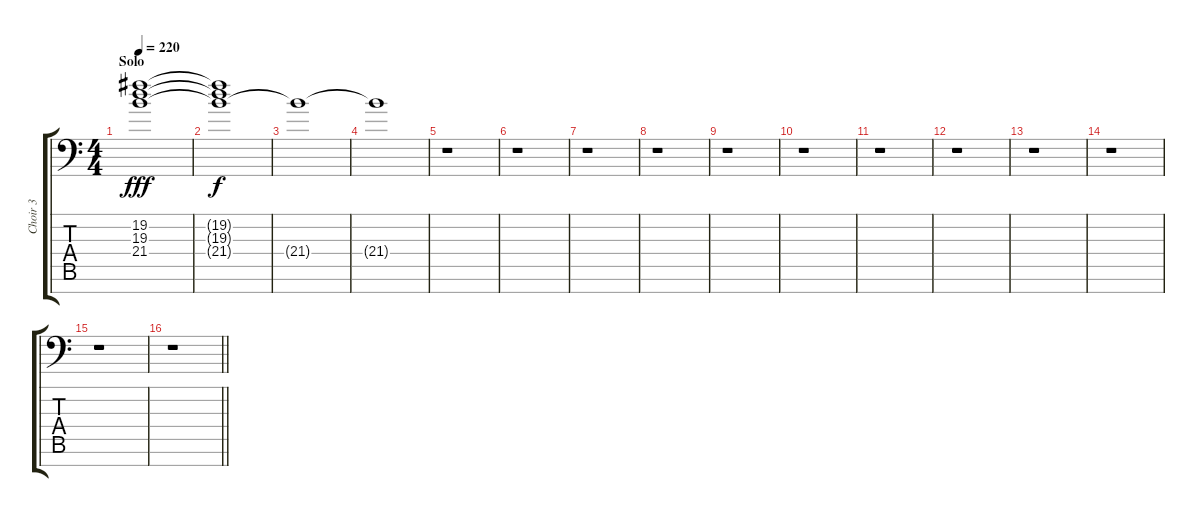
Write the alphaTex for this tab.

\track ("Choir 3" "Choir 3") {instrument choiraahs}
\staff {score tabs}
\tuning (E4 B3 G3 D3 A2 E2 C-1) {hide}
\ts (4 4)
\section ("" "Solo")
\tempo 220
\clef f4
\ks c
(19.2 19.3 21.4).1{dy fff} |
(19.2{t} 19.3{t} 21.4{t}).1{dy f} |
21.4{t}.1 |
21.4{t}.1 |
r.1 |
r.1 |
r.1 |
r.1 |
r.1 |
r.1 |
r.1 |
r.1 |
r.1 |
r.1 |
r.1 |
\barLineRight lightlight
r.1
